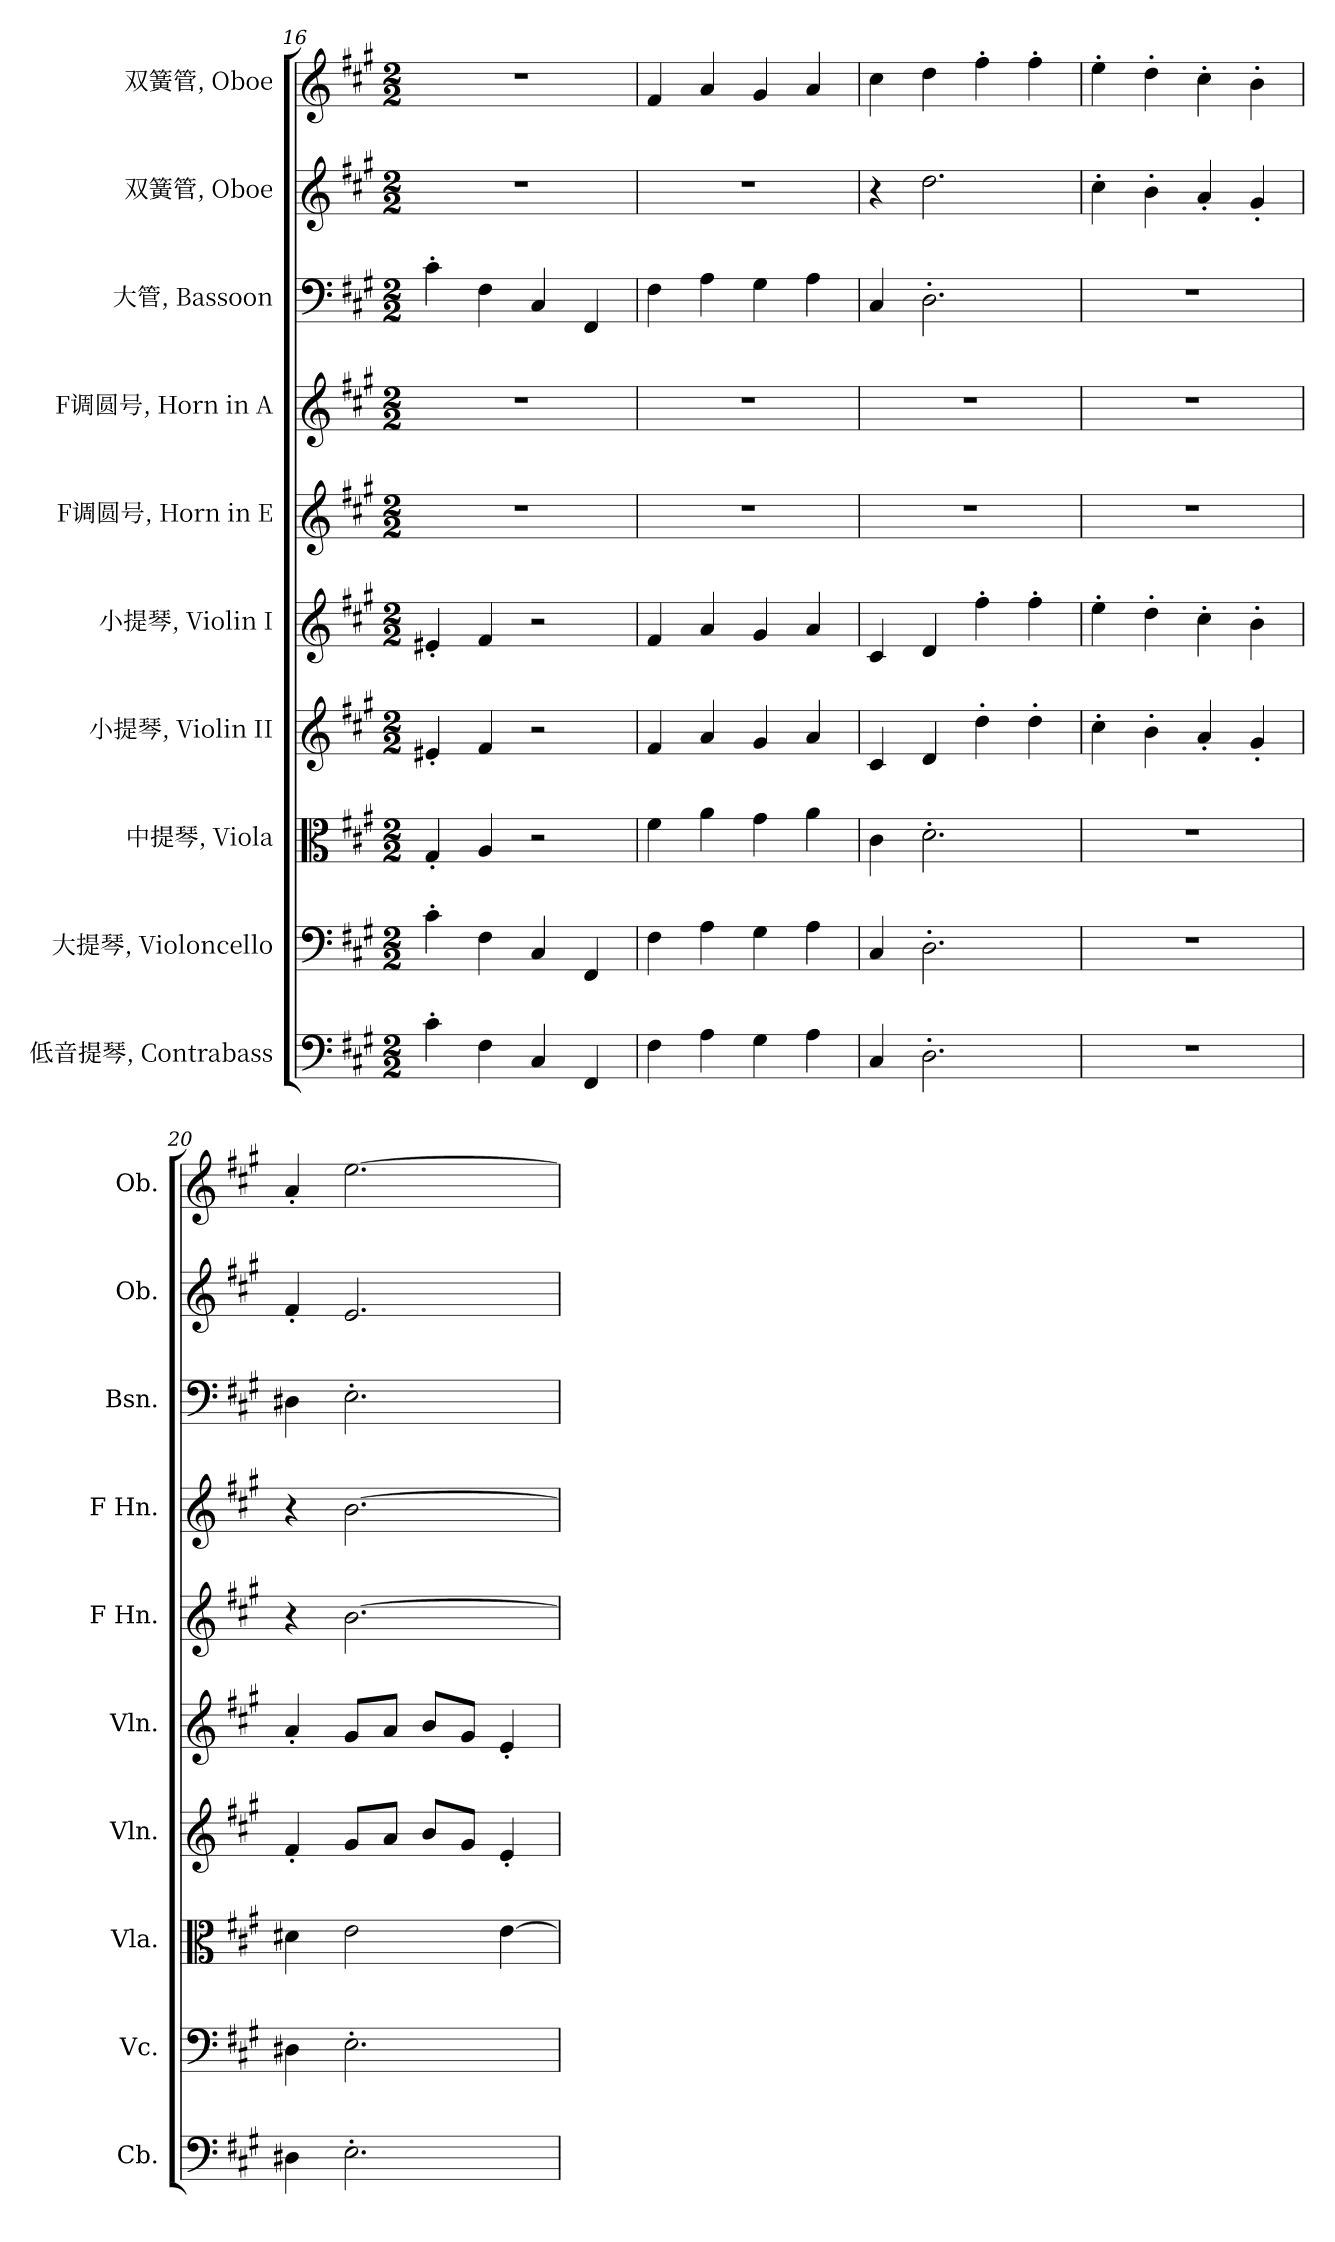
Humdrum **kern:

**kern	**kern	**kern	**kern	**kern	**kern	**kern	**kern	**kern	**kern
*part10	*part9	*part8	*part7	*part6	*part5	*part4	*part3	*part2	*part1
*staff10	*staff9	*staff8	*staff7	*staff6	*staff5	*staff4	*staff3	*staff2	*staff1
*I"低音提琴, Contrabass	*I"大提琴, Violoncello	*I"中提琴, Viola	*I"小提琴, Violin II	*I"小提琴, Violin I	*I"F调圆号, Horn in E	*I"F调圆号, Horn in A	*I"大管, Bassoon	*I"双簧管, Oboe	*I"双簧管, Oboe
*I'Cb.	*I'Vc.	*I'Vla.	*I'Vln.	*I'Vln.	*I'F Hn.	*I'F Hn.	*I'Bsn.	*I'Ob.	*I'Ob.
*clefF4	*clefF4	*clefC3	*clefG2	*clefG2	*clefG2	*clefG2	*clefF4	*clefG2	*clefG2
*ITrd7c12	*	*	*	*	*ITrd4c7	*ITrd4c7	*	*	*
*k[f#c#g#]	*k[f#c#g#]	*k[f#c#g#]	*k[f#c#g#]	*k[f#c#g#]	*k[f#c#]	*k[f#c#]	*k[f#c#g#]	*k[f#c#g#]	*k[f#c#g#]
*M2/2	*M2/2	*M2/2	*M2/2	*M2/2	*M2/2	*M2/2	*M2/2	*M2/2	*M2/2
=16	=16	=16	=16	=16	=16	=16	=16	=16	=16
4C#'\	4c#'\	4G#'/	4e#X'/	4e#X'/	1r	1r	4c#'\	1r	1r
4FF#\	4F#\	4A/	4f#/	4f#/	.	.	4F#\	.	.
4CC#/	4C#/	2r	2r	2r	.	.	4C#/	.	.
4FFF#/	4FF#/	.	.	.	.	.	4FF#/	.	.
=17	=17	=17	=17	=17	=17	=17	=17	=17	=17
4FF#\	4F#\	4f#\	4f#/	4f#/	1r	1r	4F#\	1r	4f#/
4AA\	4A\	4a\	4a/	4a/	.	.	4A\	.	4a/
4GG#\	4G#\	4g#\	4g#/	4g#/	.	.	4G#\	.	4g#/
4AA\	4A\	4a\	4a/	4a/	.	.	4A\	.	4a/
=18	=18	=18	=18	=18	=18	=18	=18	=18	=18
4CC#/	4C#/	4c#\	4c#/	4c#/	1r	1r	4C#/	4r	4cc#\
2.DD'\	2.D'\	2.d'\	4d/	4d/	.	.	2.D'\	2.dd\	4dd\
.	.	.	4dd'\	4ff#'\	.	.	.	.	4ff#'\
.	.	.	4dd'\	4ff#'\	.	.	.	.	4ff#'\
=19	=19	=19	=19	=19	=19	=19	=19	=19	=19
1r	1r	1r	4cc#'\	4ee'\	1r	1r	1r	4cc#'\	4ee'\
.	.	.	4b'\	4dd'\	.	.	.	4b'\	4dd'\
.	.	.	4a'/	4cc#'\	.	.	.	4a'/	4cc#'\
.	.	.	4g#'/	4b'\	.	.	.	4g#'/	4b'\
!!LO:PB:g=z
=20	=20	=20	=20	=20	=20	=20	=20	=20	=20
4DD#X\	4D#X\	4d#X\	4f#'/	4a'/	4r	4r	4D#X\	4f#'/	4a'/
2.EE'\	2.E'\	2e\	8g#/L	8g#/L	[2.e\	[2.e\	2.E'\	2.e/	[2.ee\
.	.	.	8a/J	8a/J	.	.	.	.	.
.	.	.	8b/L	8b/L	.	.	.	.	.
.	.	.	8g#/J	8g#/J	.	.	.	.	.
.	.	[4e\	4e'/	4e'/	.	.	.	.	.
=	=	=	=	=	=	=	=	=	=
*-	*-	*-	*-	*-	*-	*-	*-	*-	*-
